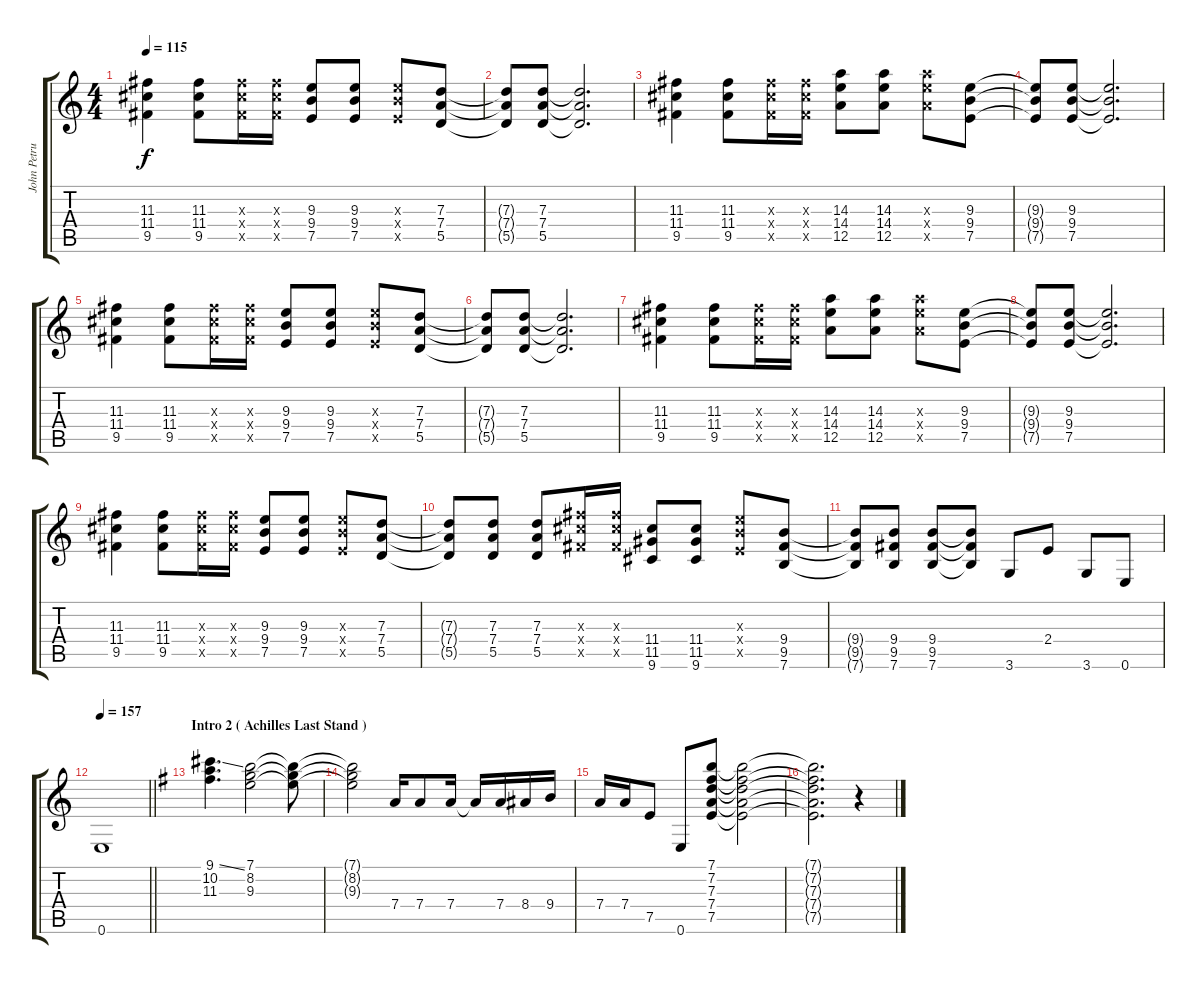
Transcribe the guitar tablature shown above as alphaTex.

\track ("John Petrucci" "John Petru") {instrument overdrivenguitar}
\staff {score tabs}
\tuning (E4 B3 G3 D3 A2 E2) {hide}
\ts (4 4)
\tempo 115
\clef g2
\ks c
(11.3 11.4 9.5).4{dy f} (11.3 11.4 9.5).8 (11.3{x} 11.4{x} 9.5{x}).16 (11.3{x} 11.4{x} 9.5{x}).16 (9.3 9.4 7.5).8 (9.3 9.4 7.5).8 (9.3{x} 9.4{x} 7.5{x}).8 (7.3 7.4 5.5).8 |
(7.3{t} 7.4{t} 5.5{t}).8 (7.3 7.4 5.5).8 (7.3{t} 7.4{t} 5.5{t}).2{d} |
(11.3 11.4 9.5).4 (11.3 11.4 9.5).8 (11.3{x} 11.4{x} 9.5{x}).16 (11.3{x} 11.4{x} 9.5{x}).16 (14.3 14.4 12.5).8 (14.3 14.4 12.5).8 (14.3{x} 14.4{x} 12.5{x}).8 (9.3 9.4 7.5).8 |
(9.3{t} 9.4{t} 7.5{t}).8 (9.3 9.4 7.5).8 (9.3{t} 9.4{t} 7.5{t}).2{d} |
(11.3 11.4 9.5).4 (11.3 11.4 9.5).8 (11.3{x} 11.4{x} 9.5{x}).16 (11.3{x} 11.4{x} 9.5{x}).16 (9.3 9.4 7.5).8 (9.3 9.4 7.5).8 (9.3{x} 9.4{x} 7.5{x}).8 (7.3 7.4 5.5).8 |
(7.3{t} 7.4{t} 5.5{t}).8 (7.3 7.4 5.5).8 (7.3{t} 7.4{t} 5.5{t}).2{d} |
(11.3 11.4 9.5).4 (11.3 11.4 9.5).8 (11.3{x} 11.4{x} 9.5{x}).16 (11.3{x} 11.4{x} 9.5{x}).16 (14.3 14.4 12.5).8 (14.3 14.4 12.5).8 (14.3{x} 14.4{x} 12.5{x}).8 (9.3 9.4 7.5).8 |
(9.3{t} 9.4{t} 7.5{t}).8 (9.3 9.4 7.5).8 (9.3{t} 9.4{t} 7.5{t}).2{d} |
(11.3 11.4 9.5).4 (11.3 11.4 9.5).8 (11.3{x} 11.4{x} 9.5{x}).16 (11.3{x} 11.4{x} 9.5{x}).16 (9.3 9.4 7.5).8 (9.3 9.4 7.5).8 (9.3{x} 9.4{x} 7.5{x}).8 (7.3 7.4 5.5).8 |
(7.3{t} 7.4{t} 5.5{t}).8 (7.3 7.4 5.5).8 (7.3 7.4 5.5).8 (11.3{x} 11.4{x} 9.5{x}).16 (11.3{x} 11.4{x} 9.5{x}).16 (11.4 11.5 9.6).8 (11.4 11.5 9.6).8 (9.3{x} 9.4{x} 7.5{x}).8 (9.4 9.5 7.6).8 |
(9.4{t} 9.5{t} 7.6{t}).8 (9.4 9.5 7.6).8 (9.4 9.5 7.6).8 (9.4{t} 9.5{t} 7.6{t}).8 3.6.8 2.4.8 3.6.8 0.6.8 |
\tempo 157
\barLineRight lightlight
0.6.1 |
\section ("" "Intro 2 ( Achilles Last Stand )")
\ks g
(9.1{ss} 10.2 11.3).4{d volume 14} (7.1 8.2 9.3).2 (7.1{t} 8.2{t} 9.3{t}).8 |
(7.1{t} 8.2{t} 9.3{t}).2 7.4.16 7.4.8 7.4.16 7.4{t}.16 7.4.16 8.4.16 9.4.16 |
7.4.16 7.4.16 7.5.8 0.6.8 (7.1 7.2 7.3 7.4 7.5).8 (7.1{t} 7.2{t} 7.3{t} 7.4{t} 7.5{t}).2 |
(7.1{t} 7.2{t} 7.3{t} 7.4{t} 7.5{t}).2{d} r.4
